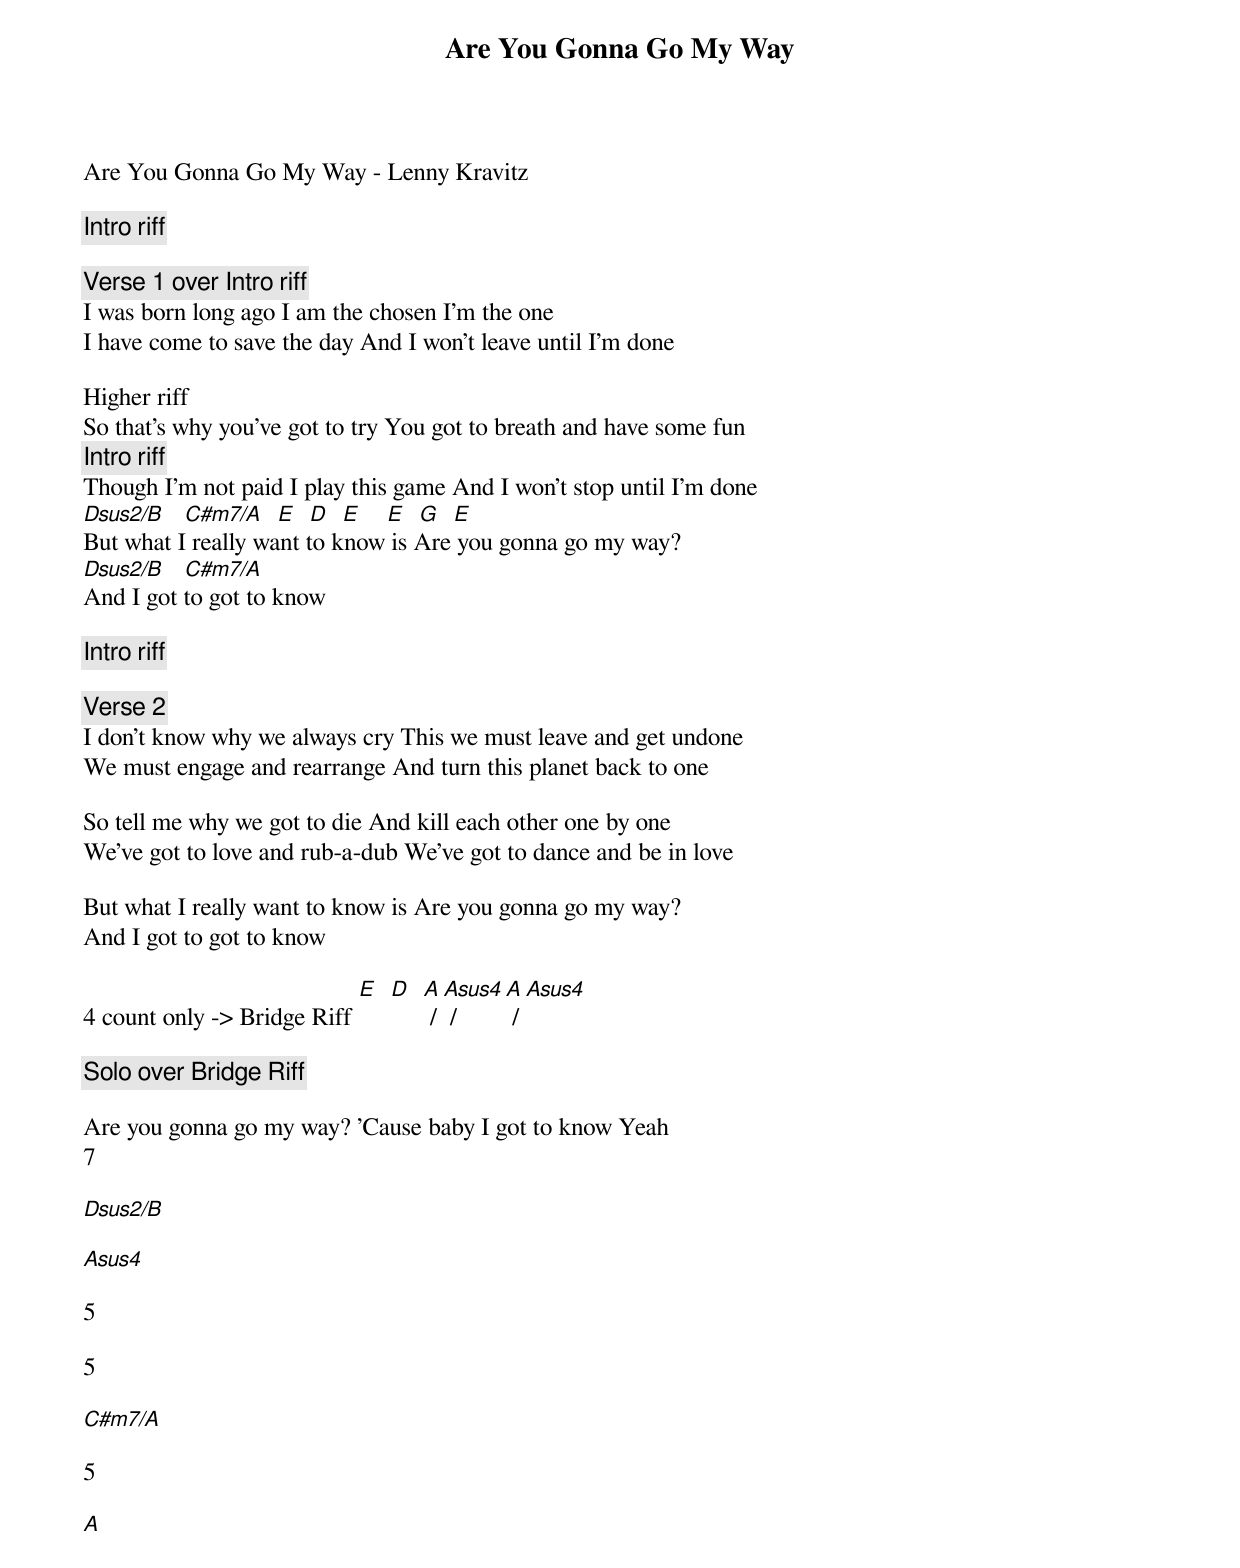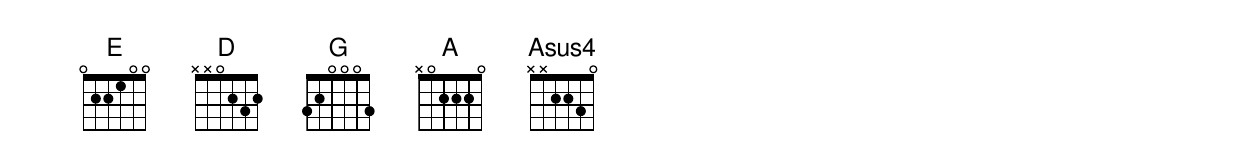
{title: Are You Gonna Go My Way}
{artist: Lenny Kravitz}
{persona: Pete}
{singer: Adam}
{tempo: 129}
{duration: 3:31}
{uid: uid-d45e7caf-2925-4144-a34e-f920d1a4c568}
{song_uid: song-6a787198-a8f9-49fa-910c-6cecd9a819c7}



Are You Gonna Go My Way - Lenny Kravitz

{comment: Intro riff}

{comment: Verse 1 over Intro riff}
I was born long ago I am the chosen I'm the one
I have come to save the day And I won't leave until I'm done

Higher riff
So that's why you've got to try You got to breath and have some fun
{comment: Intro riff}
Though I'm not paid I play this game And I won't stop until I'm done
[Dsus2/B]   [C#m7/A]		[E]  [D]  [E]				[E]  [G]  [E]
But what I really want to know is Are you gonna go my way?
[Dsus2/B]   [C#m7/A]
And I got to got to know

{comment: Intro riff}

{comment: Verse 2}
I don't know why we always cry This we must leave and get undone
We must engage and rearrange And turn this planet back to one

So tell me why we got to die And kill each other one by one
We've got to love and rub-a-dub We've got to dance and be in love

But what I really want to know is Are you gonna go my way?
And I got to got to know

4 count only -> Bridge Riff	[E]  [D]  [Amaj] / [Asus4] / [Amaj] / [Asus4]

{comment: Solo over Bridge Riff}

Are you gonna go my way? 'Cause baby I got to know Yeah
7

[Dsus2/B]

[Asus4]

5

5

[C#m7/A]

5

[Amaj]
